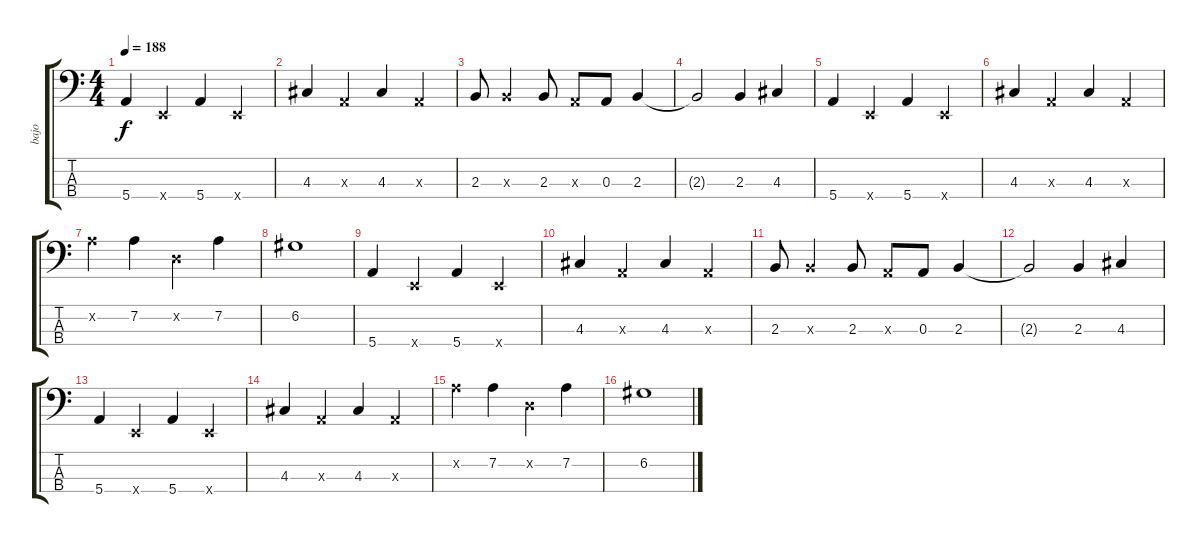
\track ("bajo" "bajo") {instrument electricbasspick}
\staff {score tabs}
\tuning (G2 D2 A1 E1) {hide}
\ts (4 4)
\tempo 188
\clef f4
\ks c
5.4.4{dy f} 0.4{x}.4 5.4.4 0.4{x}.4 |
4.3.4 0.3{x}.4 4.3.4 0.3{x}.4 |
2.3.8 2.3{x}.4 2.3.8 0.3{x}.8 0.3.8 2.3.4 |
2.3{t}.2 2.3.4 4.3.4 |
5.4.4 0.4{x}.4 5.4.4 0.4{x}.4 |
4.3.4 0.3{x}.4 4.3.4 0.3{x}.4 |
7.2{x}.4 7.2.4 0.2{x}.4 7.2.4 |
6.2.1 |
5.4.4 0.4{x}.4 5.4.4 0.4{x}.4 |
4.3.4 0.3{x}.4 4.3.4 0.3{x}.4 |
2.3.8 2.3{x}.4 2.3.8 0.3{x}.8 0.3.8 2.3.4 |
2.3{t}.2 2.3.4 4.3.4 |
5.4.4 0.4{x}.4 5.4.4 0.4{x}.4 |
4.3.4 0.3{x}.4 4.3.4 0.3{x}.4 |
7.2{x}.4 7.2.4 0.2{x}.4 7.2.4 |
6.2.1
